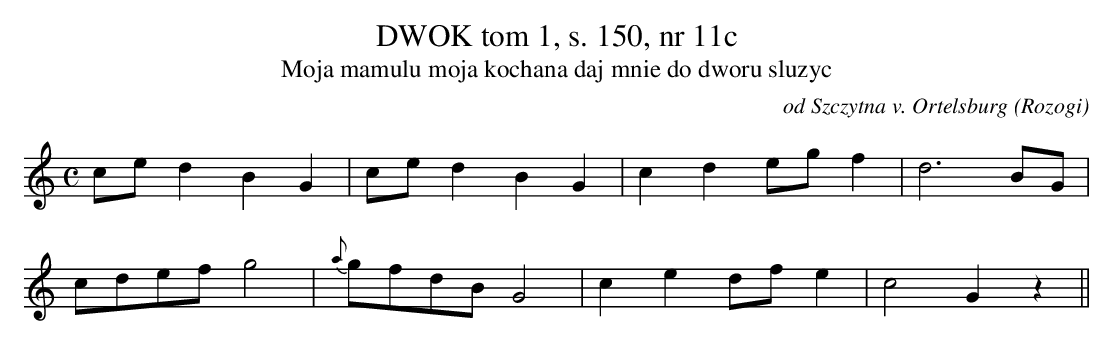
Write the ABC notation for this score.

X:1
T: DWOK tom 1, s. 150, nr 11c
T: Moja mamulu moja kochana daj mnie do dworu sluzyc
O: od Szczytna v. Ortelsburg (Rozogi)
M: C
L: 1/8
K: C
ced2B2G2 | ced2B2G2 | c2d2egf2 | d6BG |
cdefg4 | {a}gfdBG4 | c2e2dfe2 | c4G2z2||
